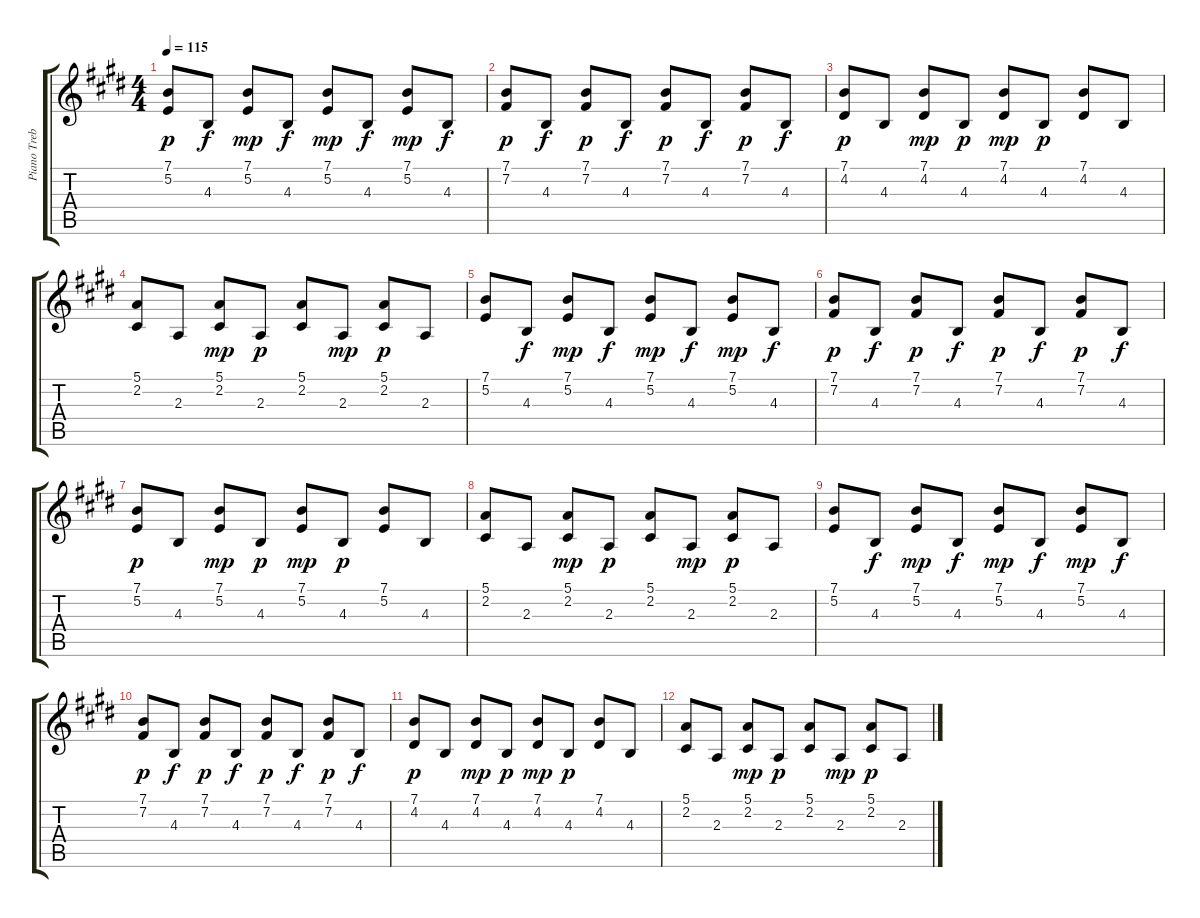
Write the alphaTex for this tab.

\track ("Piano Treble" "Piano Treb") {instrument acousticgrandpiano}
\staff {score tabs}
\tuning (E4 B3 G3 D3 A2 E2) {hide}
\ts (4 4)
\tempo 115
\clef g2
\ks c#minor
(7.1 5.2).8{dy p} 4.3.8{dy f} (7.1 5.2).8{dy mp} 4.3.8{dy f} (7.1 5.2).8{dy mp} 4.3.8{dy f} (7.1 5.2).8{dy mp} 4.3.8{dy f} |
(7.1 7.2).8{dy p} 4.3.8{dy f} (7.1 7.2).8{dy p} 4.3.8{dy f} (7.1 7.2).8{dy p} 4.3.8{dy f} (7.1 7.2).8{dy p} 4.3.8{dy f} |
(7.1 4.2).8{dy p} 4.3.8 (7.1 4.2).8{dy mp} 4.3.8{dy p} (7.1 4.2).8{dy mp} 4.3.8{dy p} (7.1 4.2).8 4.3.8 |
(5.1 2.2).8 2.3.8 (5.1 2.2).8{dy mp} 2.3.8{dy p} (5.1 2.2).8 2.3.8{dy mp} (5.1 2.2).8{dy p} 2.3.8 |
(7.1 5.2).8 4.3.8{dy f} (7.1 5.2).8{dy mp} 4.3.8{dy f} (7.1 5.2).8{dy mp} 4.3.8{dy f} (7.1 5.2).8{dy mp} 4.3.8{dy f} |
(7.1 7.2).8{dy p} 4.3.8{dy f} (7.1 7.2).8{dy p} 4.3.8{dy f} (7.1 7.2).8{dy p} 4.3.8{dy f} (7.1 7.2).8{dy p} 4.3.8{dy f} |
(7.1 5.2).8{dy p} 4.3.8 (7.1 5.2).8{dy mp} 4.3.8{dy p} (7.1 5.2).8{dy mp} 4.3.8{dy p} (7.1 5.2).8 4.3.8 |
(5.1 2.2).8 2.3.8 (5.1 2.2).8{dy mp} 2.3.8{dy p} (5.1 2.2).8 2.3.8{dy mp} (5.1 2.2).8{dy p} 2.3.8 |
(7.1 5.2).8{volume 11} 4.3.8{dy f} (7.1 5.2).8{dy mp} 4.3.8{dy f} (7.1 5.2).8{dy mp} 4.3.8{dy f} (7.1 5.2).8{dy mp} 4.3.8{dy f} |
(7.1 7.2).8{dy p volume 8} 4.3.8{dy f} (7.1 7.2).8{dy p} 4.3.8{dy f} (7.1 7.2).8{dy p} 4.3.8{dy f} (7.1 7.2).8{dy p} 4.3.8{dy f} |
(7.1 4.2).8{dy p volume 5} 4.3.8 (7.1 4.2).8{dy mp} 4.3.8{dy p} (7.1 4.2).8{dy mp} 4.3.8{dy p} (7.1 4.2).8 4.3.8 |
(5.1 2.2).8{volume 2} 2.3.8 (5.1 2.2).8{dy mp} 2.3.8{dy p} (5.1 2.2).8 2.3.8{dy mp} (5.1 2.2).8{dy p} 2.3.8
